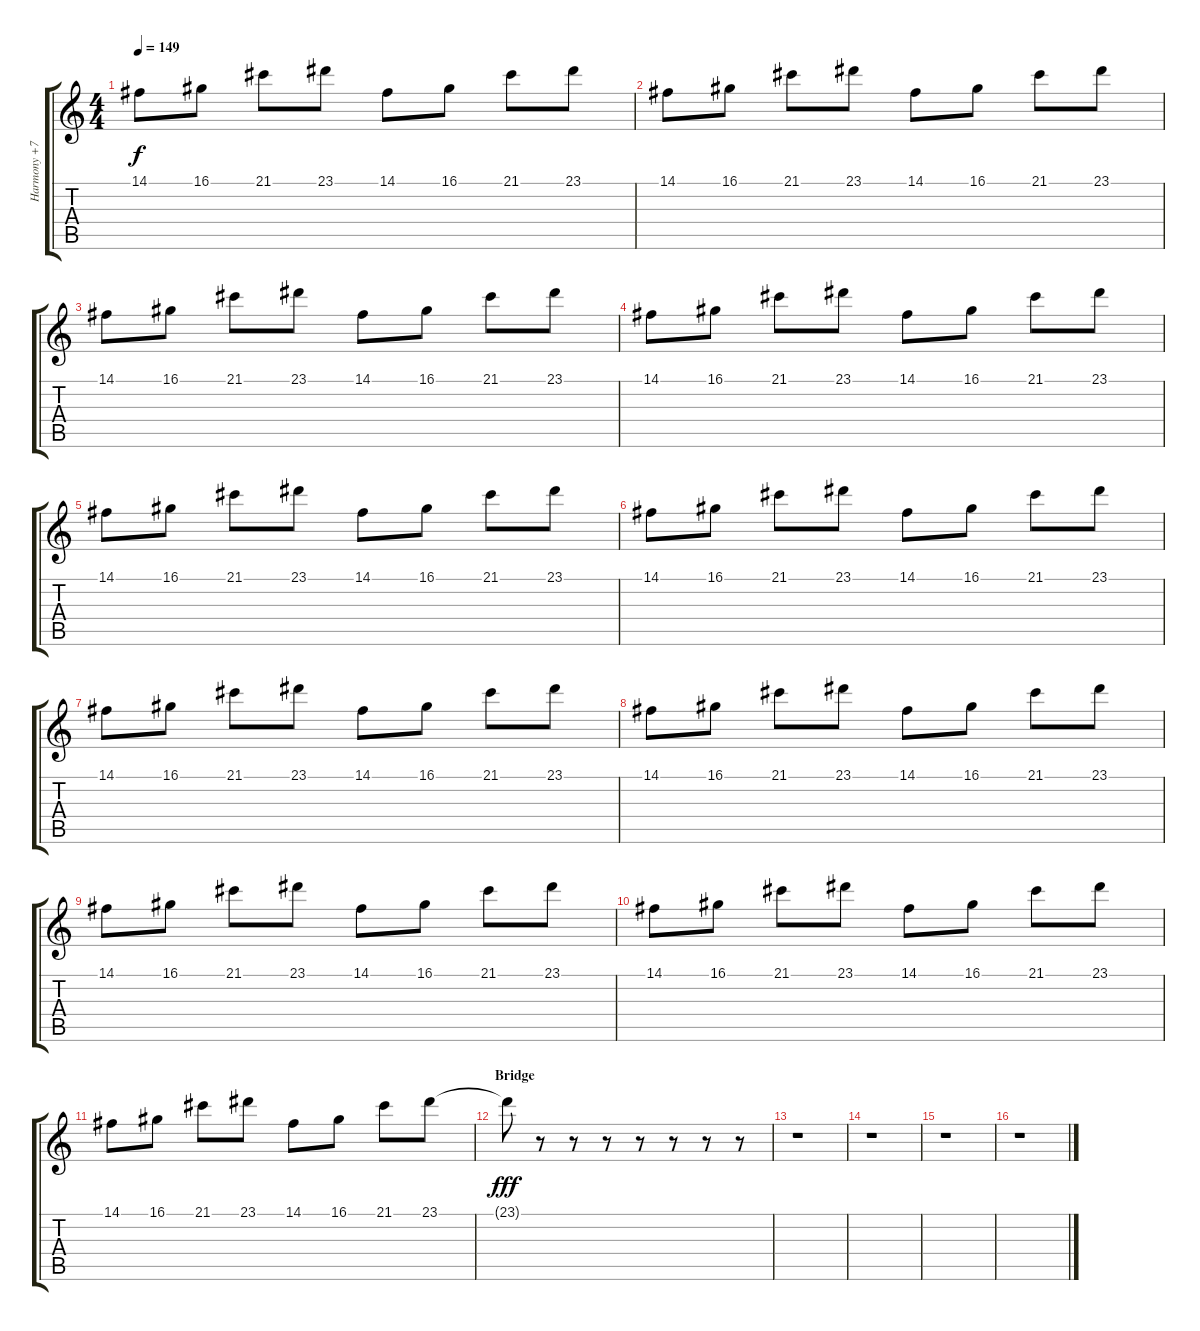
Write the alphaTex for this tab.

\track ("Harmony +7" "Harmony +7") {instrument sitar}
\staff {score tabs}
\tuning (E4 B3 G3 D3 A2 E2) {hide}
\ts (4 4)
\tempo 149
\clef g2
\ks c
14.1.8{dy f} 16.1.8 21.1.8 23.1.8 14.1.8 16.1.8 21.1.8 23.1.8 |
14.1.8 16.1.8 21.1.8 23.1.8 14.1.8 16.1.8 21.1.8 23.1.8 |
14.1.8 16.1.8 21.1.8 23.1.8 14.1.8 16.1.8 21.1.8 23.1.8 |
14.1.8 16.1.8 21.1.8 23.1.8 14.1.8 16.1.8 21.1.8 23.1.8 |
14.1.8 16.1.8 21.1.8 23.1.8 14.1.8 16.1.8 21.1.8 23.1.8 |
14.1.8 16.1.8 21.1.8 23.1.8 14.1.8 16.1.8 21.1.8 23.1.8 |
14.1.8 16.1.8 21.1.8 23.1.8 14.1.8 16.1.8 21.1.8 23.1.8 |
14.1.8 16.1.8 21.1.8 23.1.8 14.1.8 16.1.8 21.1.8 23.1.8 |
14.1.8 16.1.8 21.1.8 23.1.8 14.1.8 16.1.8 21.1.8 23.1.8 |
14.1.8 16.1.8 21.1.8 23.1.8 14.1.8 16.1.8 21.1.8 23.1.8 |
14.1.8 16.1.8 21.1.8 23.1.8 14.1.8 16.1.8 21.1.8 23.1.8 |
\section ("" "Bridge")
23.1{t}.8{dy fff} r.8 r.8 r.8 r.8 r.8 r.8 r.8 |
r.1 |
r.1 |
r.1 |
r.1
